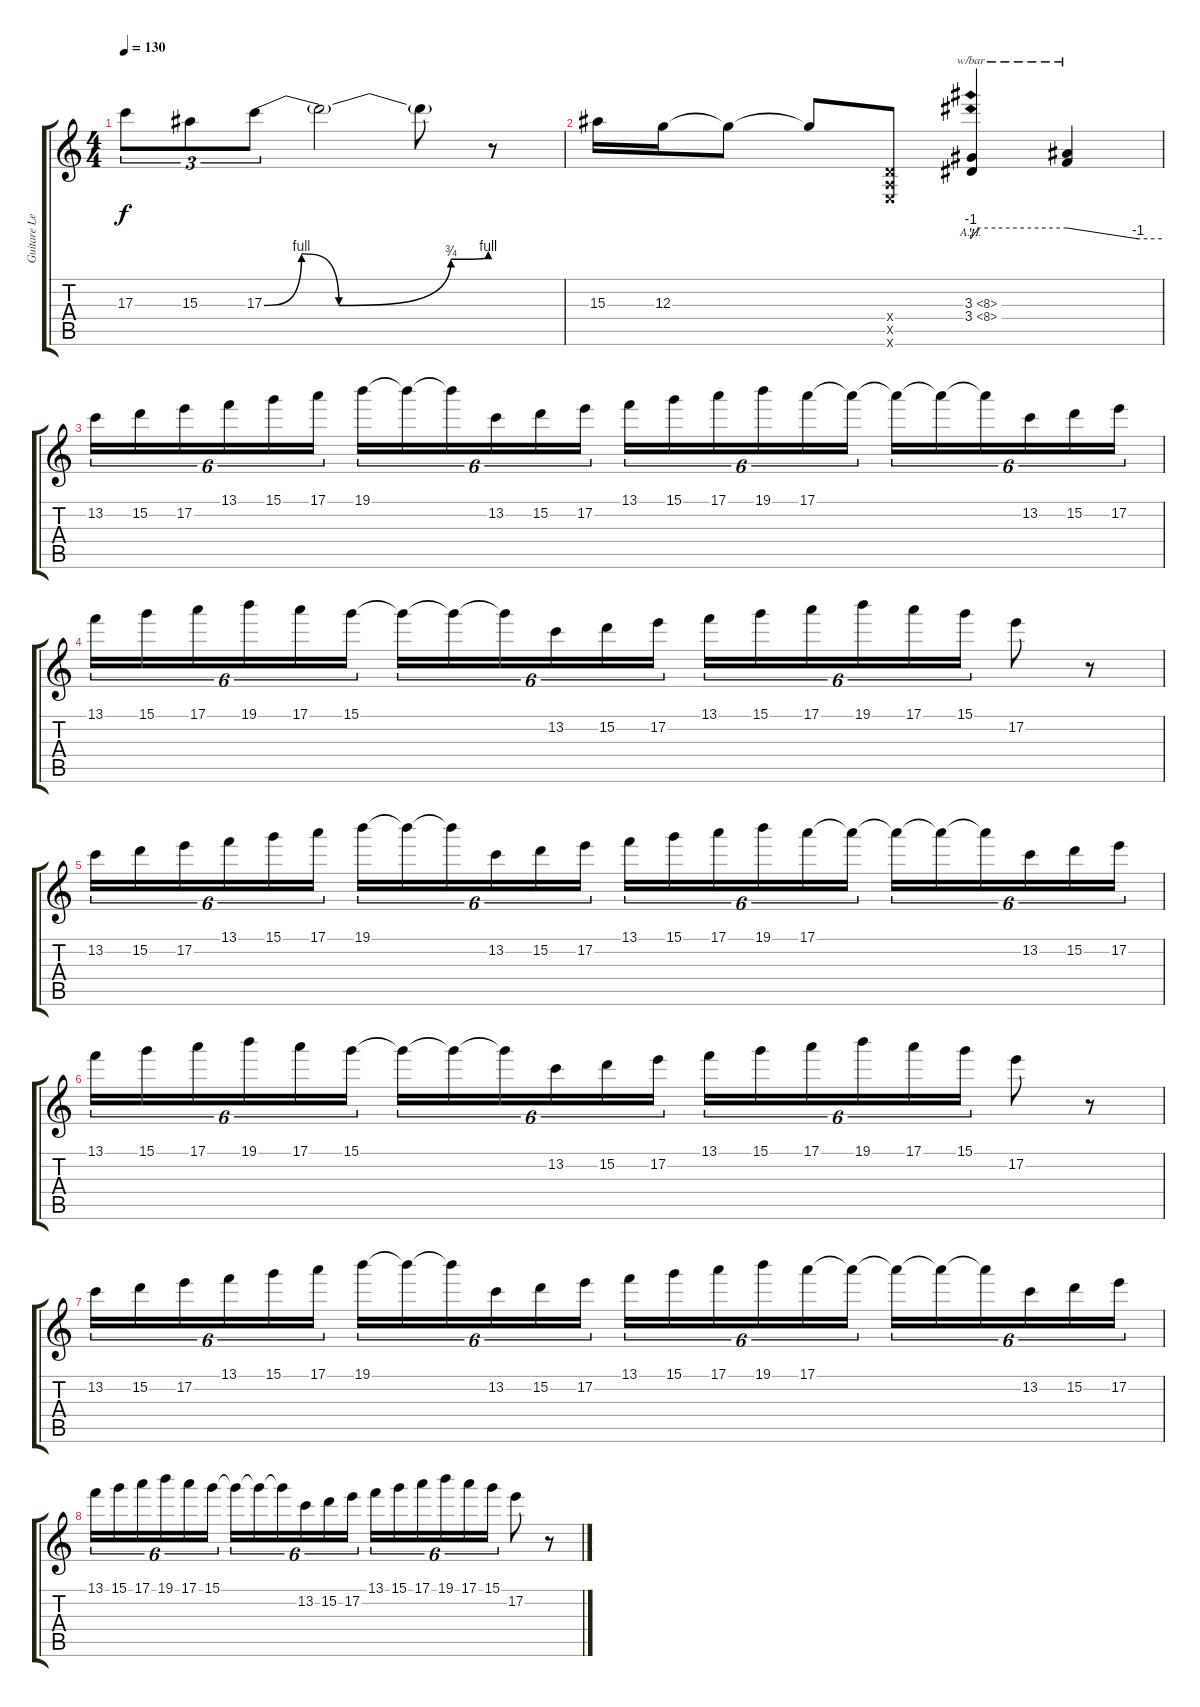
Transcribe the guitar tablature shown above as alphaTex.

\track ("Guitare Lead 1" "Guitare Le") {instrument distortionguitar}
\staff {score tabs}
\tuning (E4 B3 G3 D3 A2 E2) {hide}
\ts (4 4)
\tempo 130
\clef g2
\ks c
17.3.8{tu (3 2) dy f} 15.3.8{tu (3 2)} 17.3{be (custom 0 0 10 4 20 0 50 3 60 4)}.8{tu (3 2)} 17.3{t}.2 17.3{t}.8 r.8 |
15.3.16 12.3.16 12.3{t}.8 12.3{t}.8 (0.4{x} 0.5{x} 0.6{x}).8 (3.3{ah 5} 3.4{ah 5}).4{tbe (custom default 0 -4 5 0 60 0)} (3.3{t} 3.4{t}).4{tbe (custom default 0 0 45 -4 60 -4)} |
13.2.16{tu (6 4)} 15.2.16{tu (6 4)} 17.2.16{tu (6 4)} 13.1.16{tu (6 4)} 15.1.16{tu (6 4)} 17.1.16{tu (6 4)} 19.1.16{tu (6 4)} 19.1{t}.16{tu (6 4)} 19.1{t}.16{tu (6 4)} 13.2.16{tu (6 4)} 15.2.16{tu (6 4)} 17.2.16{tu (6 4)} 13.1.16{tu (6 4)} 15.1.16{tu (6 4)} 17.1.16{tu (6 4)} 19.1.16{tu (6 4)} 17.1.16{tu (6 4)} 17.1{t}.16{tu (6 4)} 17.1{t}.16{tu (6 4)} 17.1{t}.16{tu (6 4)} 17.1{t}.16{tu (6 4)} 13.2.16{tu (6 4)} 15.2.16{tu (6 4)} 17.2.16{tu (6 4)} |
13.1.16{tu (6 4)} 15.1.16{tu (6 4)} 17.1.16{tu (6 4)} 19.1.16{tu (6 4)} 17.1.16{tu (6 4)} 15.1.16{tu (6 4)} 15.1{t}.16{tu (6 4)} 15.1{t}.16{tu (6 4)} 15.1{t}.16{tu (6 4)} 13.2.16{tu (6 4)} 15.2.16{tu (6 4)} 17.2.16{tu (6 4)} 13.1.16{tu (6 4)} 15.1.16{tu (6 4)} 17.1.16{tu (6 4)} 19.1.16{tu (6 4)} 17.1.16{tu (6 4)} 15.1.16{tu (6 4)} 17.2.8 r.8 |
13.2.16{tu (6 4)} 15.2.16{tu (6 4)} 17.2.16{tu (6 4)} 13.1.16{tu (6 4)} 15.1.16{tu (6 4)} 17.1.16{tu (6 4)} 19.1.16{tu (6 4)} 19.1{t}.16{tu (6 4)} 19.1{t}.16{tu (6 4)} 13.2.16{tu (6 4)} 15.2.16{tu (6 4)} 17.2.16{tu (6 4)} 13.1.16{tu (6 4)} 15.1.16{tu (6 4)} 17.1.16{tu (6 4)} 19.1.16{tu (6 4)} 17.1.16{tu (6 4)} 17.1{t}.16{tu (6 4)} 17.1{t}.16{tu (6 4)} 17.1{t}.16{tu (6 4)} 17.1{t}.16{tu (6 4)} 13.2.16{tu (6 4)} 15.2.16{tu (6 4)} 17.2.16{tu (6 4)} |
13.1.16{tu (6 4)} 15.1.16{tu (6 4)} 17.1.16{tu (6 4)} 19.1.16{tu (6 4)} 17.1.16{tu (6 4)} 15.1.16{tu (6 4)} 15.1{t}.16{tu (6 4)} 15.1{t}.16{tu (6 4)} 15.1{t}.16{tu (6 4)} 13.2.16{tu (6 4)} 15.2.16{tu (6 4)} 17.2.16{tu (6 4)} 13.1.16{tu (6 4)} 15.1.16{tu (6 4)} 17.1.16{tu (6 4)} 19.1.16{tu (6 4)} 17.1.16{tu (6 4)} 15.1.16{tu (6 4)} 17.2.8 r.8 |
13.2.16{tu (6 4)} 15.2.16{tu (6 4)} 17.2.16{tu (6 4)} 13.1.16{tu (6 4)} 15.1.16{tu (6 4)} 17.1.16{tu (6 4)} 19.1.16{tu (6 4)} 19.1{t}.16{tu (6 4)} 19.1{t}.16{tu (6 4)} 13.2.16{tu (6 4)} 15.2.16{tu (6 4)} 17.2.16{tu (6 4)} 13.1.16{tu (6 4)} 15.1.16{tu (6 4)} 17.1.16{tu (6 4)} 19.1.16{tu (6 4)} 17.1.16{tu (6 4)} 17.1{t}.16{tu (6 4)} 17.1{t}.16{tu (6 4)} 17.1{t}.16{tu (6 4)} 17.1{t}.16{tu (6 4)} 13.2.16{tu (6 4)} 15.2.16{tu (6 4)} 17.2.16{tu (6 4)} |
13.1.16{tu (6 4)} 15.1.16{tu (6 4)} 17.1.16{tu (6 4)} 19.1.16{tu (6 4)} 17.1.16{tu (6 4)} 15.1.16{tu (6 4)} 15.1{t}.16{tu (6 4)} 15.1{t}.16{tu (6 4)} 15.1{t}.16{tu (6 4)} 13.2.16{tu (6 4)} 15.2.16{tu (6 4)} 17.2.16{tu (6 4)} 13.1.16{tu (6 4)} 15.1.16{tu (6 4)} 17.1.16{tu (6 4)} 19.1.16{tu (6 4)} 17.1.16{tu (6 4)} 15.1.16{tu (6 4)} 17.2.8 r.8
